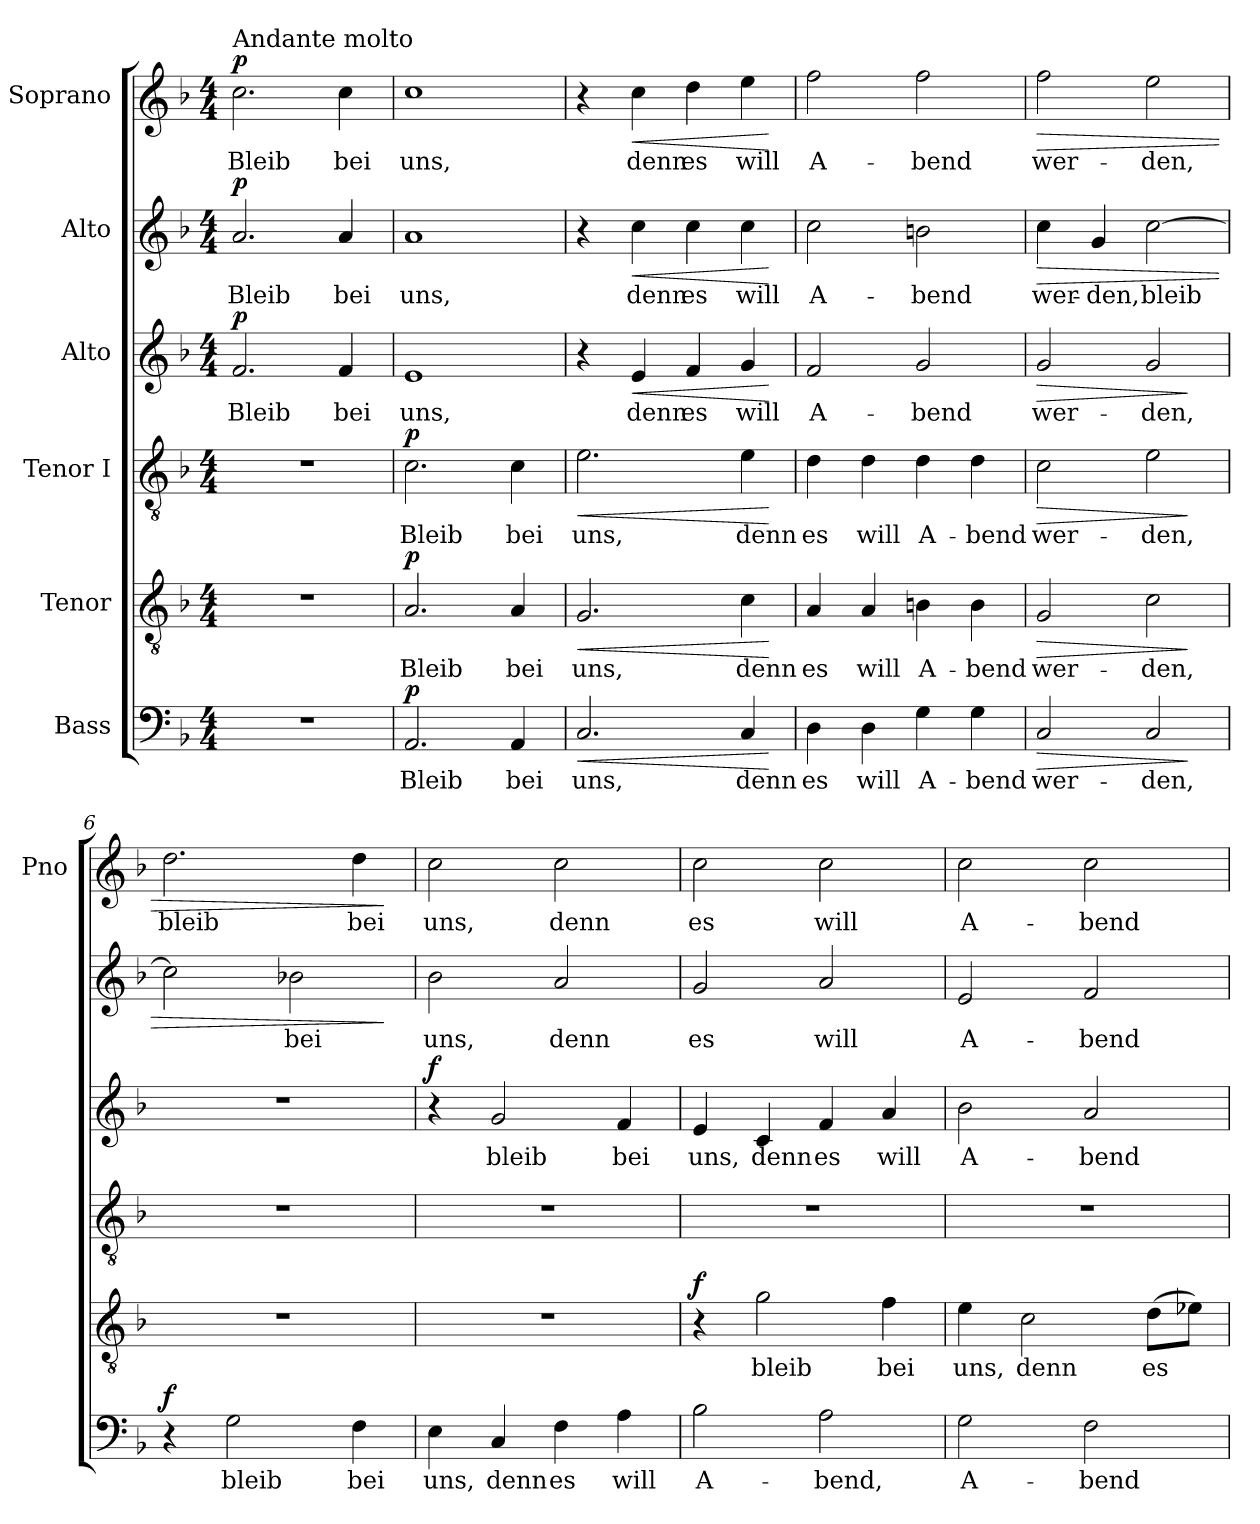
**kern	**text	**dynam	**kern	**text	**dynam	**kern	**text	**dynam	**kern	**text	**dynam	**kern	**text	**dynam	**kern	**text	**dynam
*part6	*part6	*part6	*part5	*part5	*part5	*part4	*part4	*part4	*part3	*part3	*part3	*part2	*part2	*part2	*part1	*part1	*part1
*staff6	*staff6	*staff6	*staff5	*staff5	*staff5	*staff4	*staff4	*staff4	*staff3	*staff3	*staff3	*staff2	*staff2	*staff2	*staff1	*staff1	*staff1
*I"Bass	*	*	*I"Tenor	*	*	*I"Tenor I	*	*	*I"Alto	*	*	*I"Alto	*	*	*I"Soprano	*	*
*	*	*	*	*	*	*	*	*	*	*	*	*	*	*	*I'Pno	*	*
*clefF4	*	*	*clefGv2	*	*	*clefGv2	*	*	*clefG2	*	*	*clefG2	*	*	*clefG2	*	*
*k[b-]	*	*	*k[b-]	*	*	*k[b-]	*	*	*k[b-]	*	*	*k[b-]	*	*	*k[b-]	*	*
*F:	*	*	*F:	*	*	*F:	*	*	*F:	*	*	*F:	*	*	*F:	*	*
*M4/4	*	*	*M4/4	*	*	*M4/4	*	*	*M4/4	*	*	*M4/4	*	*	*M4/4	*	*
=1	=1	=1	=1	=1	=1	=1	=1	=1	=1	=1	=1	=1	=1	=1	=1	=1	=1
!	!	!	!	!	!	!	!	!	!	!	!	!	!	!	!LO:TX:a:t=Andante molto	!	!
!	!	!	!	!	!	!	!	!	!	!LO:LY:b	!LO:DY:a	!	!LO:LY:b	!LO:DY:a	!	!LO:LY:b	!LO:DY:a
1r	.	.	1r	.	.	1r	.	.	2.f/	Bleib	p	2.a/	Bleib	p	2.cc\	Bleib	p
!	!	!	!	!	!	!	!	!	!	!LO:LY:b	!	!	!LO:LY:b	!	!	!LO:LY:b	!
.	.	.	.	.	.	.	.	.	4f/	bei	.	4a/	bei	.	4cc\	bei	.
=2	=2	=2	=2	=2	=2	=2	=2	=2	=2	=2	=2	=2	=2	=2	=2	=2	=2
!	!LO:LY:b	!LO:DY:a	!	!LO:LY:b	!LO:DY:a	!	!LO:LY:b	!LO:DY:a	!	!LO:LY:b	!	!	!LO:LY:b	!	!	!LO:LY:b	!
2.AA/	Bleib	p	2.A/	Bleib	p	2.c\	Bleib	p	1e	uns,	.	1a	uns,	.	1cc	uns,	.
!	!LO:LY:b	!	!	!LO:LY:b	!	!	!LO:LY:b	!	!	!	!	!	!	!	!	!	!
4AA/	bei	.	4A/	bei	.	4c\	bei	.	.	.	.	.	.	.	.	.	.
=3	=3	=3	=3	=3	=3	=3	=3	=3	=3	=3	=3	=3	=3	=3	=3	=3	=3
!	!LO:LY:b	!LO:HP:b	!	!LO:LY:b	!LO:HP:b	!	!LO:LY:b	!LO:HP:b	!	!	!	!	!	!	!	!	!
2.C/	uns,	<	2.G/	uns,	<	2.e\	uns,	<	4r	.	.	4r	.	.	4r	.	.
!	!	!	!	!	!	!	!	!	!	!LO:LY:b	!LO:HP:b	!	!LO:LY:b	!LO:HP:b	!	!LO:LY:b	!LO:HP:b
.	.	.	.	.	.	.	.	.	4e/	denn	<	4cc\	denn	<	4cc\	denn	<
!	!	!	!	!	!	!	!	!	!	!LO:LY:b	!	!	!LO:LY:b	!	!	!LO:LY:b	!
.	.	.	.	.	.	.	.	.	4f/	es	.	4cc\	es	.	4dd\	es	.
!	!LO:LY:b	!	!	!LO:LY:b	!	!	!LO:LY:b	!	!	!LO:LY:b	!	!	!LO:LY:b	!	!	!LO:LY:b	!
4C/	denn	.	4c\	denn	.	4e\	denn	.	4g/	will	.	4cc\	will	.	4ee\	will	.
.	.	[	.	.	[	.	.	[	.	.	[	.	.	[	.	.	[
=4	=4	=4	=4	=4	=4	=4	=4	=4	=4	=4	=4	=4	=4	=4	=4	=4	=4
!	!LO:LY:b	!	!	!LO:LY:b	!	!	!LO:LY:b	!	!	!LO:LY:b	!	!	!LO:LY:b	!	!	!LO:LY:b	!
4D\	es	.	4A/	es	.	4d\	es	.	2f/	A-	.	2cc\	A-	.	2ff\	A-	.
!	!LO:LY:b	!	!	!LO:LY:b	!	!	!LO:LY:b	!	!	!	!	!	!	!	!	!	!
4D\	will	.	4A/	will	.	4d\	will	.	.	.	.	.	.	.	.	.	.
!	!LO:LY:b	!	!	!LO:LY:b	!	!	!LO:LY:b	!	!	!LO:LY:b	!	!	!LO:LY:b	!	!	!LO:LY:b	!
4G\	A-	.	4Bn\	A-	.	4d\	A-	.	2g/	-bend	.	2bn\	-bend	.	2ff\	-bend	.
!	!LO:LY:b	!	!	!LO:LY:b	!	!	!LO:LY:b	!	!	!	!	!	!	!	!	!	!
4G\	-bend	.	4B\	-bend	.	4d\	-bend	.	.	.	.	.	.	.	.	.	.
=5	=5	=5	=5	=5	=5	=5	=5	=5	=5	=5	=5	=5	=5	=5	=5	=5	=5
!	!LO:LY:b	!LO:HP:b	!	!LO:LY:b	!LO:HP:b	!	!LO:LY:b	!LO:HP:b	!	!LO:LY:b	!LO:HP:b	!	!LO:LY:b	!LO:HP:b	!	!LO:LY:b	!LO:HP:b
2C/	wer-	>	2G/	wer-	>	2c\	wer-	>	2g/	wer-	>	4cc\	wer-	>	2ff\	wer-	>
!	!	!	!	!	!	!	!	!	!	!	!	!	!LO:LY:b	!	!	!	!
.	.	.	.	.	.	.	.	.	.	.	.	4g/	-den,	.	.	.	.
!	!LO:LY:b	!	!	!LO:LY:b	!	!	!LO:LY:b	!	!	!LO:LY:b	!	!	!LO:LY:b	!	!	!LO:LY:b	!
2C/	-den,	.	2c\	-den,	.	2e\	-den,	.	2g/	-den,	.	[2cc\	bleib	.	2ee\	-den,	.
.	.	]	.	.	]	.	.	]	.	.	]	.	.	.	.	.	.
=6	=6	=6	=6	=6	=6	=6	=6	=6	=6	=6	=6	=6	=6	=6	=6	=6	=6
!	!	!LO:DY:a	!	!	!	!	!	!	!	!	!	!	!	!	!	!LO:LY:b	!
4r	.	f	1r	.	.	1r	.	.	1r	.	.	2cc\]	.	.	2.dd\	bleib	.
!	!LO:LY:b	!	!	!	!	!	!	!	!	!	!	!	!	!	!	!	!
2G\	bleib	.	.	.	.	.	.	.	.	.	.	.	.	.	.	.	.
!	!	!	!	!	!	!	!	!	!	!	!	!	!LO:LY:b	!	!	!	!
.	.	.	.	.	.	.	.	.	.	.	.	2b-X\	bei	.	.	.	.
!	!LO:LY:b	!	!	!	!	!	!	!	!	!	!	!	!	!	!	!LO:LY:b	!
4F\	bei	.	.	.	.	.	.	.	.	.	.	.	.	.	4dd\	bei	.
.	.	.	.	.	.	.	.	.	.	.	.	.	.	]	.	.	]
!!LO:LB:g=z
=7	=7	=7	=7	=7	=7	=7	=7	=7	=7	=7	=7	=7	=7	=7	=7	=7	=7
!	!LO:LY:b	!	!	!	!	!	!	!	!	!	!LO:DY:a	!	!LO:LY:b	!	!	!LO:LY:b	!
4E\	uns,	.	1r	.	.	1r	.	.	4r	.	f	2b-\	uns,	.	2cc\	uns,	.
!	!LO:LY:b	!	!	!	!	!	!	!	!	!LO:LY:b	!	!	!	!	!	!	!
4C/	denn	.	.	.	.	.	.	.	2g/	bleib	.	.	.	.	.	.	.
!	!LO:LY:b	!	!	!	!	!	!	!	!	!	!	!	!LO:LY:b	!	!	!LO:LY:b	!
4F\	es	.	.	.	.	.	.	.	.	.	.	2a/	denn	.	2cc\	denn	.
!	!LO:LY:b	!	!	!	!	!	!	!	!	!LO:LY:b	!	!	!	!	!	!	!
4A\	will	.	.	.	.	.	.	.	4f/	bei	.	.	.	.	.	.	.
=8	=8	=8	=8	=8	=8	=8	=8	=8	=8	=8	=8	=8	=8	=8	=8	=8	=8
!	!LO:LY:b	!	!	!	!LO:DY:a	!	!	!	!	!LO:LY:b	!	!	!LO:LY:b	!	!	!LO:LY:b	!
2B-\	A-	.	4r	.	f	1r	.	.	4e/	uns,	.	2g/	es	.	2cc\	es	.
!	!	!	!	!LO:LY:b	!	!	!	!	!	!LO:LY:b	!	!	!	!	!	!	!
.	.	.	2g\	bleib	.	.	.	.	4c/	denn	.	.	.	.	.	.	.
!	!LO:LY:b	!	!	!	!	!	!	!	!	!LO:LY:b	!	!	!LO:LY:b	!	!	!LO:LY:b	!
2A\	-bend,	.	.	.	.	.	.	.	4f/	es	.	2a/	will	.	2cc\	will	.
!	!	!	!	!LO:LY:b	!	!	!	!	!	!LO:LY:b	!	!	!	!	!	!	!
.	.	.	4f\	bei	.	.	.	.	4a/	will	.	.	.	.	.	.	.
=9	=9	=9	=9	=9	=9	=9	=9	=9	=9	=9	=9	=9	=9	=9	=9	=9	=9
!	!LO:LY:b	!	!	!LO:LY:b	!	!	!	!	!	!LO:LY:b	!	!	!LO:LY:b	!	!	!LO:LY:b	!
2G\	A-	.	4e\	uns,	.	1r	.	.	2b-\	A-	.	2e/	A-	.	2cc\	A-	.
!	!	!	!	!LO:LY:b	!	!	!	!	!	!	!	!	!	!	!	!	!
.	.	.	2c\	denn	.	.	.	.	.	.	.	.	.	.	.	.	.
!	!LO:LY:b	!	!	!	!	!	!	!	!	!LO:LY:b	!	!	!LO:LY:b	!	!	!LO:LY:b	!
2F\	-bend	.	.	.	.	.	.	.	2a/	-bend	.	2f/	-bend	.	2cc\	-bend	.
!	!	!	!	!LO:LY:b	!	!	!	!	!	!	!	!	!	!	!	!	!
.	.	.	(>8d\L	es	.	.	.	.	.	.	.	.	.	.	.	.	.
.	.	.	8e-X\J)	.	.	.	.	.	.	.	.	.	.	.	.	.	.
=	=	=	=	=	=	=	=	=	=	=	=	=	=	=	=	=	=
*-	*-	*-	*-	*-	*-	*-	*-	*-	*-	*-	*-	*-	*-	*-	*-	*-	*-
